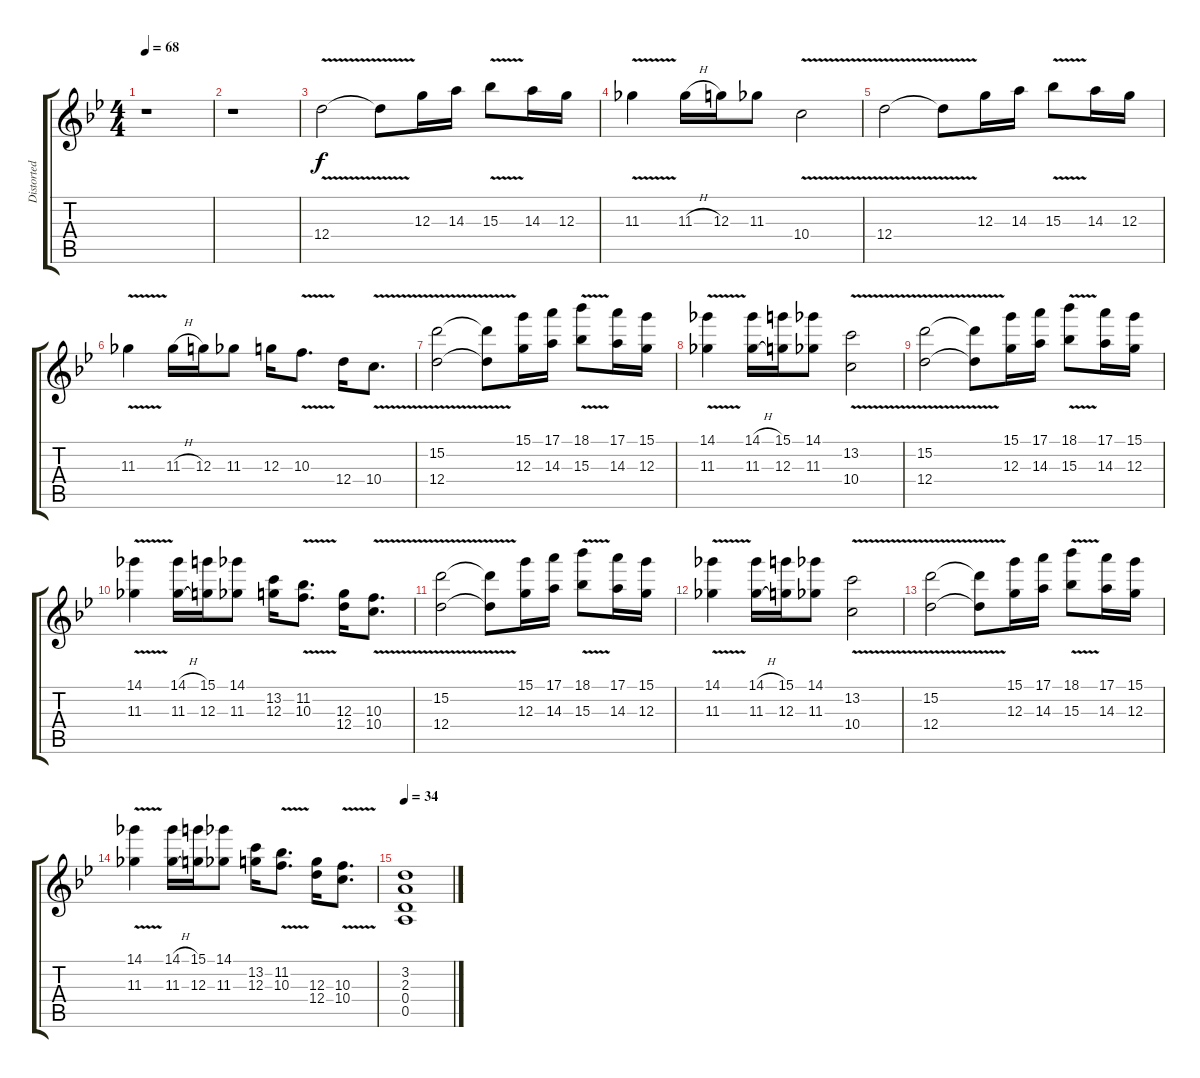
\track ("Distorted [Lead]" "Distorted ") {instrument overdrivenguitar}
\staff {score tabs}
\tuning (E4 B3 G3 D3 A2 E2) {hide}
\ts (4 4)
\tempo 68
\clef g2
\ks bb
r.1{dy mf} |
r.1 |
12.4{v}.2{dy f} 12.4{v t}.8 12.3.16 14.3.16 15.3{v}.8 14.3.16 12.3.16 |
11.3{v}.4 11.3{h}.16 12.3.16 11.3.8 10.4{v}.2 |
12.4{v}.2 12.4{v t}.8 12.3.16 14.3.16 15.3{v}.8 14.3.16 12.3.16 |
11.3{v}.4 11.3{h}.16 12.3.16 11.3.8 12.3.16 10.3{v}.8{d} 12.4.16 10.4{v}.8{d} |
(15.2{v} 12.4{v}).2 (15.2{v t} 12.4{v t}).8 (15.1 12.3).16 (17.1 14.3).16 (18.1{v} 15.3{v}).8 (17.1 14.3).16 (15.1 12.3).16 |
(14.1{v} 11.3{v}).4 (14.1{h} 11.3{h}).16 (15.1 12.3).16 (14.1 11.3).8 (13.2{v} 10.4{v}).2 |
(15.2{v} 12.4{v}).2 (15.2{v t} 12.4{v t}).8 (15.1 12.3).16 (17.1 14.3).16 (18.1{v} 15.3{v}).8 (17.1 14.3).16 (15.1 12.3).16 |
(14.1{v} 11.3{v}).4 (14.1{h} 11.3{h}).16 (15.1 12.3).16 (14.1 11.3).8 (13.2 12.3).16 (11.2{v} 10.3{v}).8{d} (12.3 12.4).16 (10.3{v} 10.4{v}).8{d} |
(15.2{v} 12.4{v}).2 (15.2{v t} 12.4{v t}).8 (15.1 12.3).16 (17.1 14.3).16 (18.1{v} 15.3{v}).8 (17.1 14.3).16 (15.1 12.3).16 |
(14.1{v} 11.3{v}).4 (14.1{h} 11.3{h}).16 (15.1 12.3).16 (14.1 11.3).8 (13.2{v} 10.4{v}).2 |
(15.2{v} 12.4{v}).2 (15.2{v t} 12.4{v t}).8 (15.1 12.3).16 (17.1 14.3).16 (18.1{v} 15.3{v}).8 (17.1 14.3).16 (15.1 12.3).16 |
(14.1{v} 11.3{v}).4 (14.1{h} 11.3{h}).16 (15.1 12.3).16 (14.1 11.3).8 (13.2 12.3).16 (11.2{v} 10.3{v}).8{d} (12.3 12.4).16 (10.3{v} 10.4{v}).8{d} |
\tempo 34
(3.2 2.3 0.4 0.5).1
